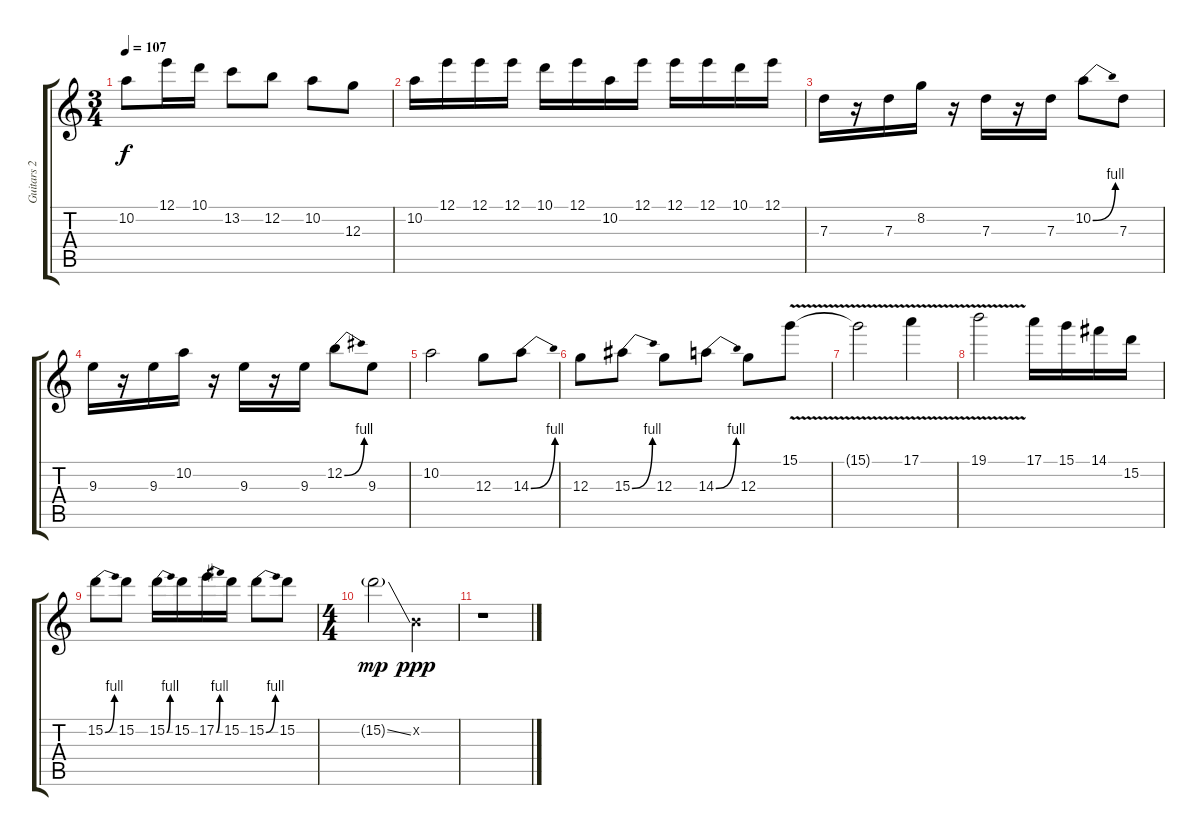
\track ("Guitars 2" "Guitars 2") {instrument acousticguitarsteel}
\staff {score tabs}
\tuning (E4 B3 G3 D3 A2 E2) {hide}
\ts (3 4)
\tempo 107
\clef g2
\ks c
10.2.8{dy f} 12.1.16 10.1.16 13.2.8 12.2.8 10.2.8 12.3.8 |
10.2.16 12.1.16 12.1.16 12.1.16 10.1.16 12.1.16 10.2.16 12.1.16 12.1.16 12.1.16 10.1.16 12.1.16 |
7.3.16 r.16 7.3.16 8.2.16 r.16 7.3.16 r.16 7.3.16 10.2{be (bend 0 0 60 4)}.8 7.3.8 |
9.3.16 r.16 9.3.16 10.2.16 r.16 9.3.16 r.16 9.3.16 12.2{be (bend 0 0 60 4)}.8 9.3.8 |
10.2.2 12.3.8 14.3{be (bend 0 0 60 4)}.8 |
12.3.8 15.3{be (bend 0 0 60 4)}.8 12.3.8 14.3{be (bend 0 0 60 4)}.8 12.3.8 15.1{v}.8 |
15.1{t}.2 17.1{v}.4 |
19.1{v}.2 17.1.16 15.1.16 14.1.16 15.2.16 |
15.2{be (bend 0 0 60 4)}.8 15.2.8 15.2{be (bend 0 0 60 4)}.16 15.2.16 17.2{be (bend 0 0 60 4)}.16 15.2.16 15.2{be (bend 0 0 60 4)}.8 15.2.8 |
\ts (4 4)
15.2{ss g}.2{dy mp} 0.2{x}.2{dy ppp} |
r.1
